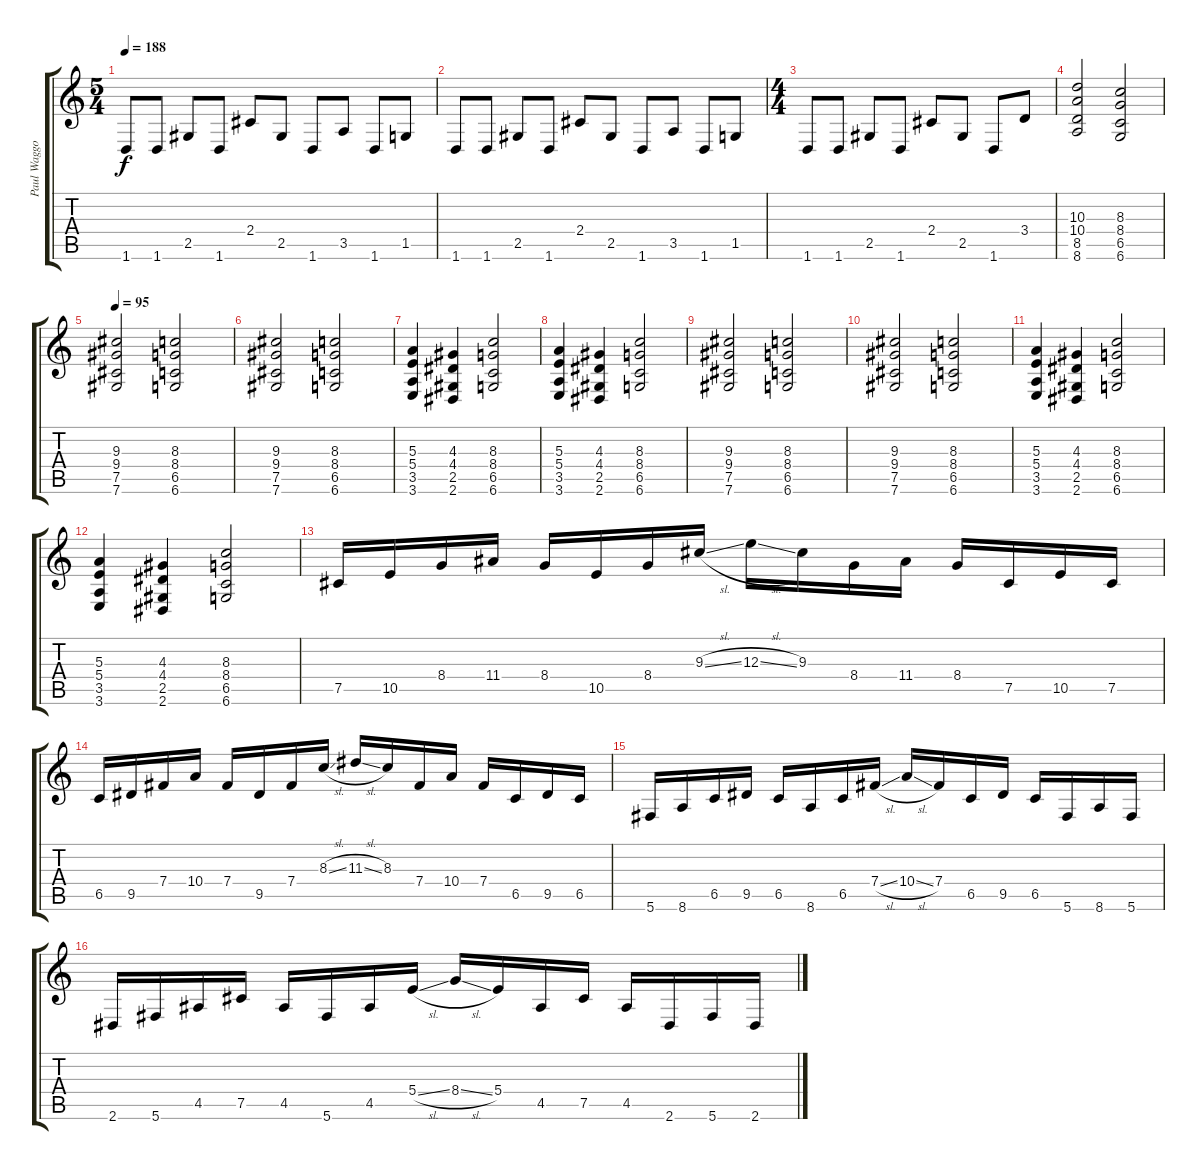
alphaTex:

\track ("Paul Waggoner" "Paul Waggo") {instrument overdrivenguitar}
\staff {score tabs}
\tuning (Db4 Ab3 E3 B2 Gb2 Db2) {hide}
\ts (5 4)
\tempo 188
\clef g2
\ks c
1.6.8{dy f} 1.6.8 2.5.8 1.6.8 2.4.8 2.5.8 1.6.8 3.5.8 1.6.8 1.5.8 |
1.6.8 1.6.8 2.5.8 1.6.8 2.4.8 2.5.8 1.6.8 3.5.8 1.6.8 1.5.8 |
\ts (4 4)
1.6.8 1.6.8 2.5.8 1.6.8 2.4.8 2.5.8 1.6.8 3.4.8 |
(10.3 10.4 8.5 8.6).2 (8.3 8.4 6.5 6.6).2 |
\tempo 95
(9.3 9.4 7.5 7.6).2 (8.3 8.4 6.5 6.6).2 |
(9.3 9.4 7.5 7.6).2 (8.3 8.4 6.5 6.6).2 |
(5.3 5.4 3.5 3.6).4 (4.3 4.4 2.5 2.6).4 (8.3 8.4 6.5 6.6).2 |
(5.3 5.4 3.5 3.6).4 (4.3 4.4 2.5 2.6).4 (8.3 8.4 6.5 6.6).2 |
(9.3 9.4 7.5 7.6).2 (8.3 8.4 6.5 6.6).2 |
(9.3 9.4 7.5 7.6).2 (8.3 8.4 6.5 6.6).2 |
(5.3 5.4 3.5 3.6).4 (4.3 4.4 2.5 2.6).4 (8.3 8.4 6.5 6.6).2 |
(5.3 5.4 3.5 3.6).4 (4.3 4.4 2.5 2.6).4 (8.3 8.4 6.5 6.6).2 |
7.5.16 10.5.16 8.4.16 11.4.16 8.4.16 10.5.16 8.4.16 9.3{sl}.16 12.3{sl}.16 9.3.16 8.4.16 11.4.16 8.4.16 7.5.16 10.5.16 7.5.16 |
6.5.16 9.5.16 7.4.16 10.4.16 7.4.16 9.5.16 7.4.16 8.3{sl}.16 11.3{sl}.16 8.3.16 7.4.16 10.4.16 7.4.16 6.5.16 9.5.16 6.5.16 |
5.6.16 8.6.16 6.5.16 9.5.16 6.5.16 8.6.16 6.5.16 7.4{sl}.16 10.4{sl}.16 7.4.16 6.5.16 9.5.16 6.5.16 5.6.16 8.6.16 5.6.16 |
2.6.16 5.6.16 4.5.16 7.5.16 4.5.16 5.6.16 4.5.16 5.4{sl}.16 8.4{sl}.16 5.4.16 4.5.16 7.5.16 4.5.16 2.6.16 5.6.16 2.6.16
